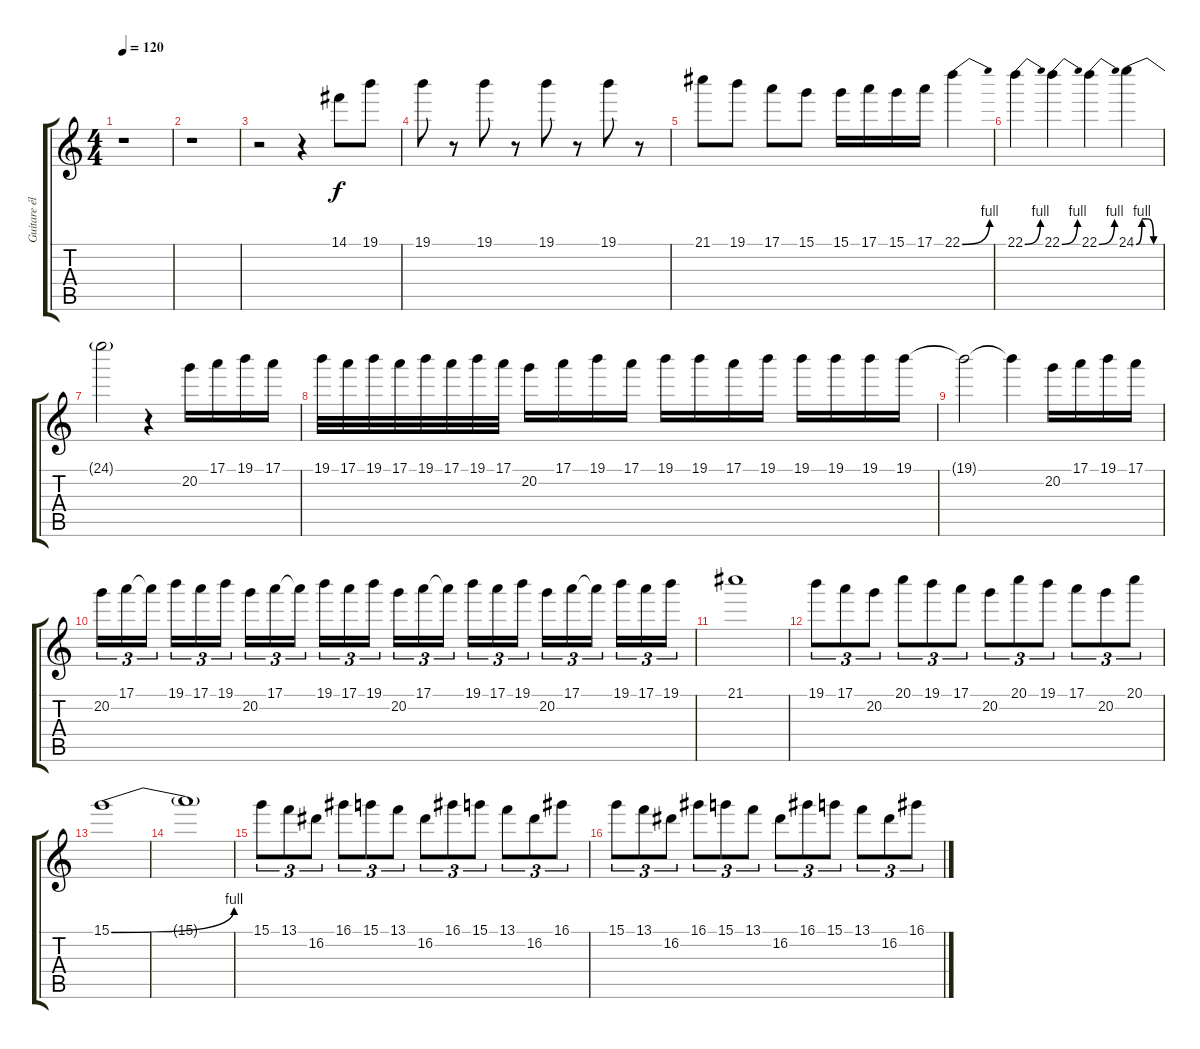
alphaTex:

\track ("Guitare électrique #2 (solo)" "Guitare él") {instrument distortionguitar}
\staff {score tabs}
\tuning (E4 B3 G3 D3 A2 E2) {hide}
\ts (4 4)
\tempo 120
\clef g2
\ks c
r.1{dy f} |
r.1 |
r.2 r.4 14.1.8 19.1.8 |
19.1.8 r.8 19.1.8 r.8 19.1.8 r.8 19.1.8 r.8 |
21.1.8 19.1.8 17.1.8 15.1.8 15.1.16 17.1.16 15.1.16 17.1.16 22.1{be (bend 0 0 60 4)}.4 |
22.1{be (bend 0 0 60 4)}.4 22.1{be (bend 0 0 60 4)}.4 22.1{be (bend 0 0 60 4)}.4 24.1{be (custom 0 0 15 4 30 4 45 0 60 0)}.4 |
24.1{t}.2 r.4 20.2.16 17.1.16 19.1.16 17.1.16 |
19.1.32 17.1.32 19.1.32 17.1.32 19.1.32 17.1.32 19.1.32 17.1.32 20.2.16 17.1.16 19.1.16 17.1.16 19.1.16 19.1.16 17.1.16 19.1.16 19.1.16 19.1.16 19.1.16 19.1.16 |
19.1{t}.2 19.1{t}.4 20.2.16 17.1.16 19.1.16 17.1.16 |
20.2.16{tu (3 2)} 17.1.16{tu (3 2)} 17.1{t}.16{tu (3 2)} 19.1.16{tu (3 2)} 17.1.16{tu (3 2)} 19.1.16{tu (3 2)} 20.2.16{tu (3 2)} 17.1.16{tu (3 2)} 17.1{t}.16{tu (3 2)} 19.1.16{tu (3 2)} 17.1.16{tu (3 2)} 19.1.16{tu (3 2)} 20.2.16{tu (3 2)} 17.1.16{tu (3 2)} 17.1{t}.16{tu (3 2)} 19.1.16{tu (3 2)} 17.1.16{tu (3 2)} 19.1.16{tu (3 2)} 20.2.16{tu (3 2)} 17.1.16{tu (3 2)} 17.1{t}.16{tu (3 2)} 19.1.16{tu (3 2)} 17.1.16{tu (3 2)} 19.1.16{tu (3 2)} |
21.1.1 |
19.1.8{tu (3 2)} 17.1.8{tu (3 2)} 20.2.8{tu (3 2)} 20.1.8{tu (3 2)} 19.1.8{tu (3 2)} 17.1.8{tu (3 2)} 20.2.8{tu (3 2)} 20.1.8{tu (3 2)} 19.1.8{tu (3 2)} 17.1.8{tu (3 2)} 20.2.8{tu (3 2)} 20.1.8{tu (3 2)} |
15.1{be (bend 0 0 60 4)}.1 |
15.1{t}.1 |
15.1.8{tu (3 2)} 13.1.8{tu (3 2)} 16.2.8{tu (3 2)} 16.1.8{tu (3 2)} 15.1.8{tu (3 2)} 13.1.8{tu (3 2)} 16.2.8{tu (3 2)} 16.1.8{tu (3 2)} 15.1.8{tu (3 2)} 13.1.8{tu (3 2)} 16.2.8{tu (3 2)} 16.1.8{tu (3 2)} |
15.1.8{tu (3 2)} 13.1.8{tu (3 2)} 16.2.8{tu (3 2)} 16.1.8{tu (3 2)} 15.1.8{tu (3 2)} 13.1.8{tu (3 2)} 16.2.8{tu (3 2)} 16.1.8{tu (3 2)} 15.1.8{tu (3 2)} 13.1.8{tu (3 2)} 16.2.8{tu (3 2)} 16.1.8{tu (3 2)}
